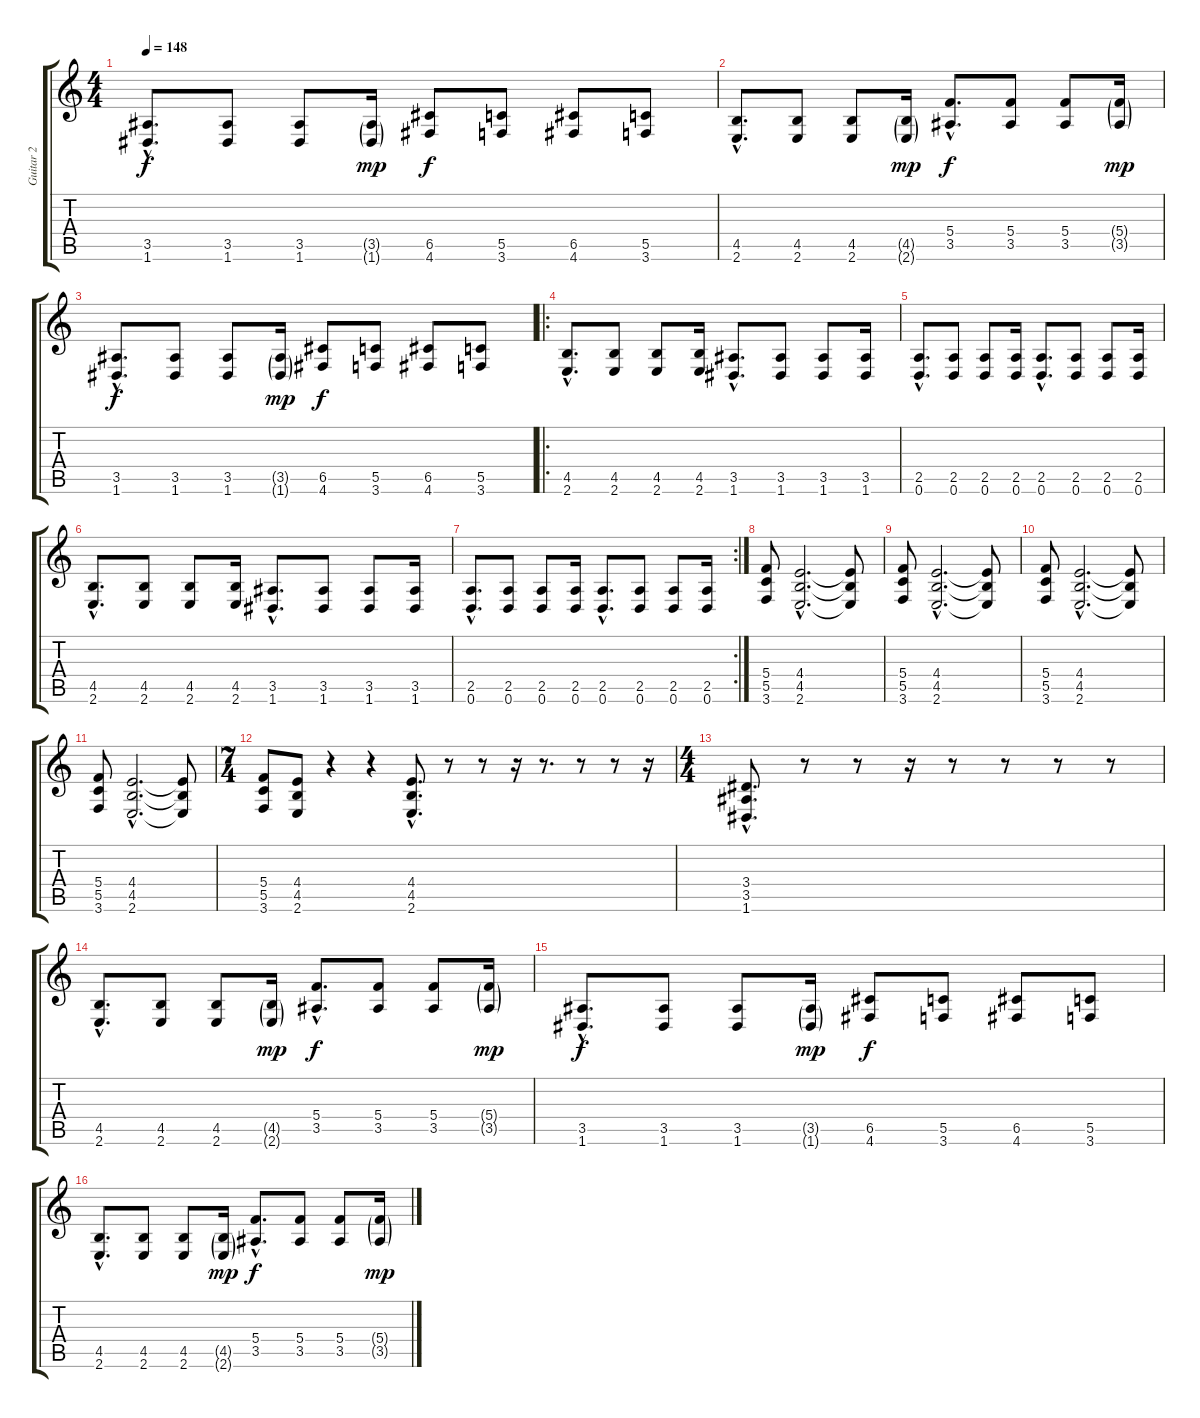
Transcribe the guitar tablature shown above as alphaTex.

\track ("Guitar 2" "Guitar 2") {instrument overdrivenguitar}
\staff {score tabs}
\tuning (D4 A3 F3 C3 G2 D2) {hide}
\ts (4 4)
\tempo 148
\clef g2
\ks c
(3.5{hac} 1.6{hac}).8{d dy f} (3.5 1.6).8 (3.5 1.6).8 (3.5{g} 1.6{g}).16{dy mp} (6.5 4.6).8{dy f} (5.5 3.6).8 (6.5 4.6).8 (5.5 3.6).8 |
(4.5{hac} 2.6{hac}).8{d} (4.5 2.6).8 (4.5 2.6).8 (4.5{g} 2.6{g}).16{dy mp} (5.4{hac} 3.5{hac}).8{d dy f} (5.4 3.5).8 (5.4 3.5).8 (5.4{g} 3.5{g}).16{dy mp} |
(3.5{hac} 1.6{hac}).8{d dy f} (3.5 1.6).8 (3.5 1.6).8 (3.5{g} 1.6{g}).16{dy mp} (6.5 4.6).8{dy f} (5.5 3.6).8 (6.5 4.6).8 (5.5 3.6).8 |
\ro
(4.5{hac} 2.6{hac}).8{d} (4.5 2.6).8 (4.5 2.6).8 (4.5 2.6).16 (3.5{hac} 1.6{hac}).8{d} (3.5 1.6).8 (3.5 1.6).8 (3.5 1.6).16 |
(2.5{hac} 0.6{hac}).8{d} (2.5 0.6).8 (2.5 0.6).8 (2.5 0.6).16 (2.5{hac} 0.6{hac}).8{d} (2.5 0.6).8 (2.5 0.6).8 (2.5 0.6).16 |
(4.5{hac} 2.6{hac}).8{d} (4.5 2.6).8 (4.5 2.6).8 (4.5 2.6).16 (3.5{hac} 1.6{hac}).8{d} (3.5 1.6).8 (3.5 1.6).8 (3.5 1.6).16 |
\rc 2
(2.5{hac} 0.6{hac}).8{d} (2.5 0.6).8 (2.5 0.6).8 (2.5 0.6).16 (2.5{hac} 0.6{hac}).8{d} (2.5 0.6).8 (2.5 0.6).8 (2.5 0.6).16 |
(5.4 5.5 3.6).8 (4.4{hac} 4.5{hac} 2.6{hac}).2{d} (4.4{t} 4.5{t} 2.6{t}).8 |
(5.4 5.5 3.6).8 (4.4{hac} 4.5{hac} 2.6{hac}).2{d} (4.4{t} 4.5{t} 2.6{t}).8 |
(5.4 5.5 3.6).8 (4.4{hac} 4.5{hac} 2.6{hac}).2{d} (4.4{t} 4.5{t} 2.6{t}).8 |
(5.4 5.5 3.6).8 (4.4{hac} 4.5{hac} 2.6{hac}).2{d} (4.4{t} 4.5{t} 2.6{t}).8 |
\ts (7 4)
(5.4 5.5 3.6).8 (4.4 4.5 2.6).8 r.4 r.4 (4.4{hac} 4.5{hac} 2.6{hac}).8{d} r.8 r.8 r.16 r.8{d} r.8 r.8 r.16 |
\ts (4 4)
(3.4{hac} 3.5{hac} 1.6{hac}).8{d} r.8 r.8 r.16 r.8 r.8 r.8 r.8 |
(4.5{hac} 2.6{hac}).8{d} (4.5 2.6).8 (4.5 2.6).8 (4.5{g} 2.6{g}).16{dy mp} (5.4{hac} 3.5{hac}).8{d dy f} (5.4 3.5).8 (5.4 3.5).8 (5.4{g} 3.5{g}).16{dy mp} |
(3.5{hac} 1.6{hac}).8{d dy f} (3.5 1.6).8 (3.5 1.6).8 (3.5{g} 1.6{g}).16{dy mp} (6.5 4.6).8{dy f} (5.5 3.6).8 (6.5 4.6).8 (5.5 3.6).8 |
(4.5{hac} 2.6{hac}).8{d} (4.5 2.6).8 (4.5 2.6).8 (4.5{g} 2.6{g}).16{dy mp} (5.4{hac} 3.5{hac}).8{d dy f} (5.4 3.5).8 (5.4 3.5).8 (5.4{g} 3.5{g}).16{dy mp}
